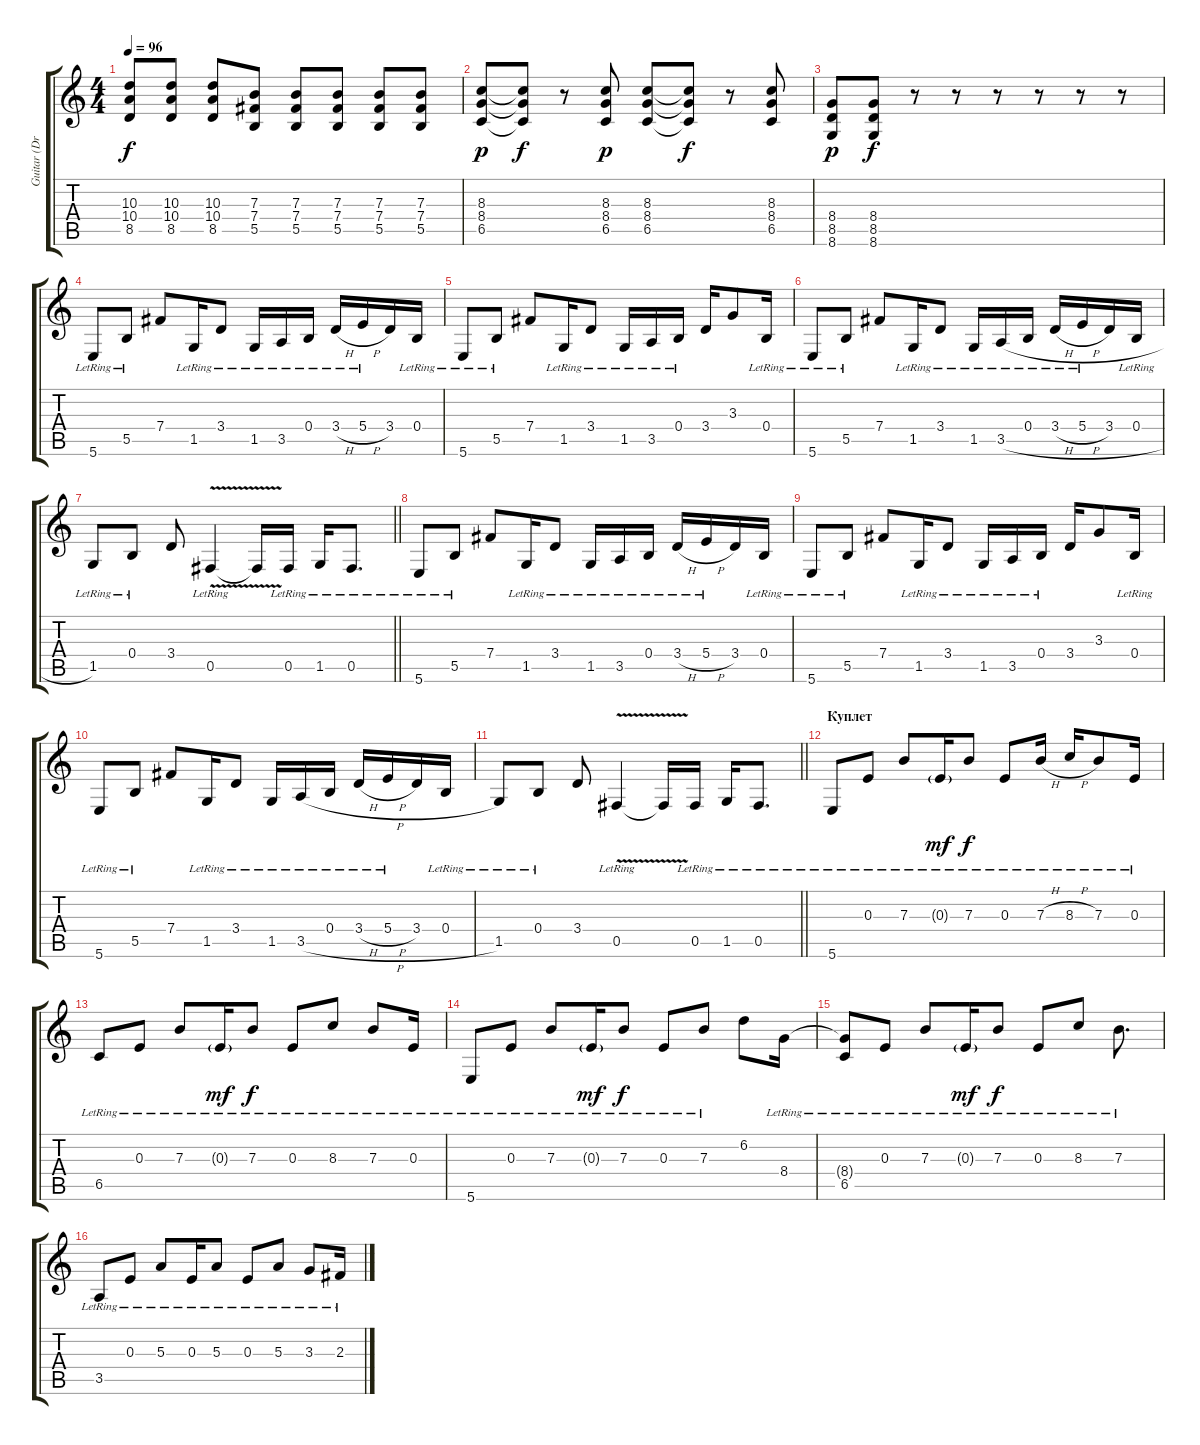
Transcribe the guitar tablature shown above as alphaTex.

\track ("Guitar (Dropped B) так играет Nick" "Guitar (Dr") {mute instrument electricguitarclean}
\staff {score tabs}
\tuning (Db4 Ab3 E3 B2 Gb2 B1) {hide}
\ts (4 4)
\tempo 96
\clef g2
\ks c
(10.3 10.4 8.5).8{dy f} (10.3 10.4 8.5).8 (10.3 10.4 8.5).8 (7.3 7.4 5.5).8 (7.3 7.4 5.5).8 (7.3 7.4 5.5).8 (7.3 7.4 5.5).8 (7.3 7.4 5.5).8 |
(8.3 8.4 6.5).8{dy p} (8.3{t} 8.4{t} 6.5{t}).8{dy f} r.8 (8.3 8.4 6.5).8{dy p} (8.3 8.4 6.5).8 (8.3{t} 8.4{t} 6.5{t}).8{dy f} r.8 (8.3 8.4 6.5).8 |
(8.4 8.5 8.6).8{dy p} (8.4 8.5 8.6).8{dy f} r.8 r.8 r.8 r.8 r.8 r.8 |
5.6{lr}.8{instrument electricguitarclean} 5.5{lr}.8 7.4.8 1.5{lr}.16 3.4{lr}.8 1.5{lr}.16 3.5{lr}.16 0.4{lr}.16 3.4{h lr}.16 5.4{h lr}.16 3.4.16 0.4{lr}.16 |
5.6{lr}.8 5.5{lr}.8 7.4.8 1.5{lr}.16 3.4{lr}.8 1.5{lr}.16 3.5{lr}.16 0.4{lr}.16 3.4.16 3.3.8 0.4{lr}.16 |
5.6{lr}.8 5.5{lr}.8 7.4.8 1.5{lr}.16 3.4{lr}.8 1.5{lr}.16 3.5{h lr}.16 0.4{lr}.16 3.4{h lr}.16 5.4{h lr}.16 3.4.16 0.4{lr}.16 |
\barLineRight lightlight
1.5{lr}.8 0.4{lr}.8 3.4.8 0.5{v lr}.4 0.5{t}.16 0.5{lr}.16 1.5{lr}.16 0.5{lr}.8{d} |
5.6{lr}.8 5.5{lr}.8 7.4.8 1.5{lr}.16 3.4{lr}.8 1.5{lr}.16 3.5{lr}.16 0.4{lr}.16 3.4{h lr}.16 5.4{h lr}.16 3.4.16 0.4{lr}.16 |
5.6{lr}.8 5.5{lr}.8 7.4.8 1.5{lr}.16 3.4{lr}.8 1.5{lr}.16 3.5{lr}.16 0.4{lr}.16 3.4.16 3.3.8 0.4{lr}.16 |
5.6{lr}.8 5.5{lr}.8 7.4.8 1.5{lr}.16 3.4{lr}.8 1.5{lr}.16 3.5{h lr}.16 0.4{lr}.16 3.4{h lr}.16 5.4{h lr}.16 3.4.16 0.4{lr}.16 |
\barLineRight lightlight
1.5{lr}.8 0.4{lr}.8 3.4.8 0.5{v lr}.4 0.5{t}.16 0.5{lr}.16 1.5{lr}.16 0.5{lr}.8{d} |
\section ("" "Куплет")
5.6{lr}.8 0.3{lr}.8 7.3{lr}.8 0.3{g lr}.16{dy mf} 7.3{lr}.8{dy f} 0.3{lr}.8 7.3{h lr}.16 8.3{h lr}.16 7.3{lr}.8 0.3{lr}.16 |
6.5{lr}.8 0.3{lr}.8 7.3{lr}.8 0.3{g lr}.16{dy mf} 7.3{lr}.8{dy f} 0.3{lr}.8 8.3{lr}.8 7.3{lr}.8 0.3{lr}.16 |
5.6{lr}.8 0.3{lr}.8 7.3{lr}.8 0.3{g lr}.16{dy mf} 7.3{lr}.8{dy f} 0.3{lr}.8 7.3{lr}.8 6.2.8 8.4{lr}.16 |
(8.4{t} 6.5{lr}).8 0.3{lr}.8 7.3{lr}.8 0.3{g lr}.16{dy mf} 7.3{lr}.8{dy f} 0.3{lr}.8 8.3{lr}.8 7.3{lr}.8{d} |
3.5{lr}.8 0.3{lr}.8 5.3{lr}.8 0.3{lr}.16 5.3{lr}.8 0.3{lr}.8 5.3{lr}.8 3.3{lr}.8 2.3{lr}.16
